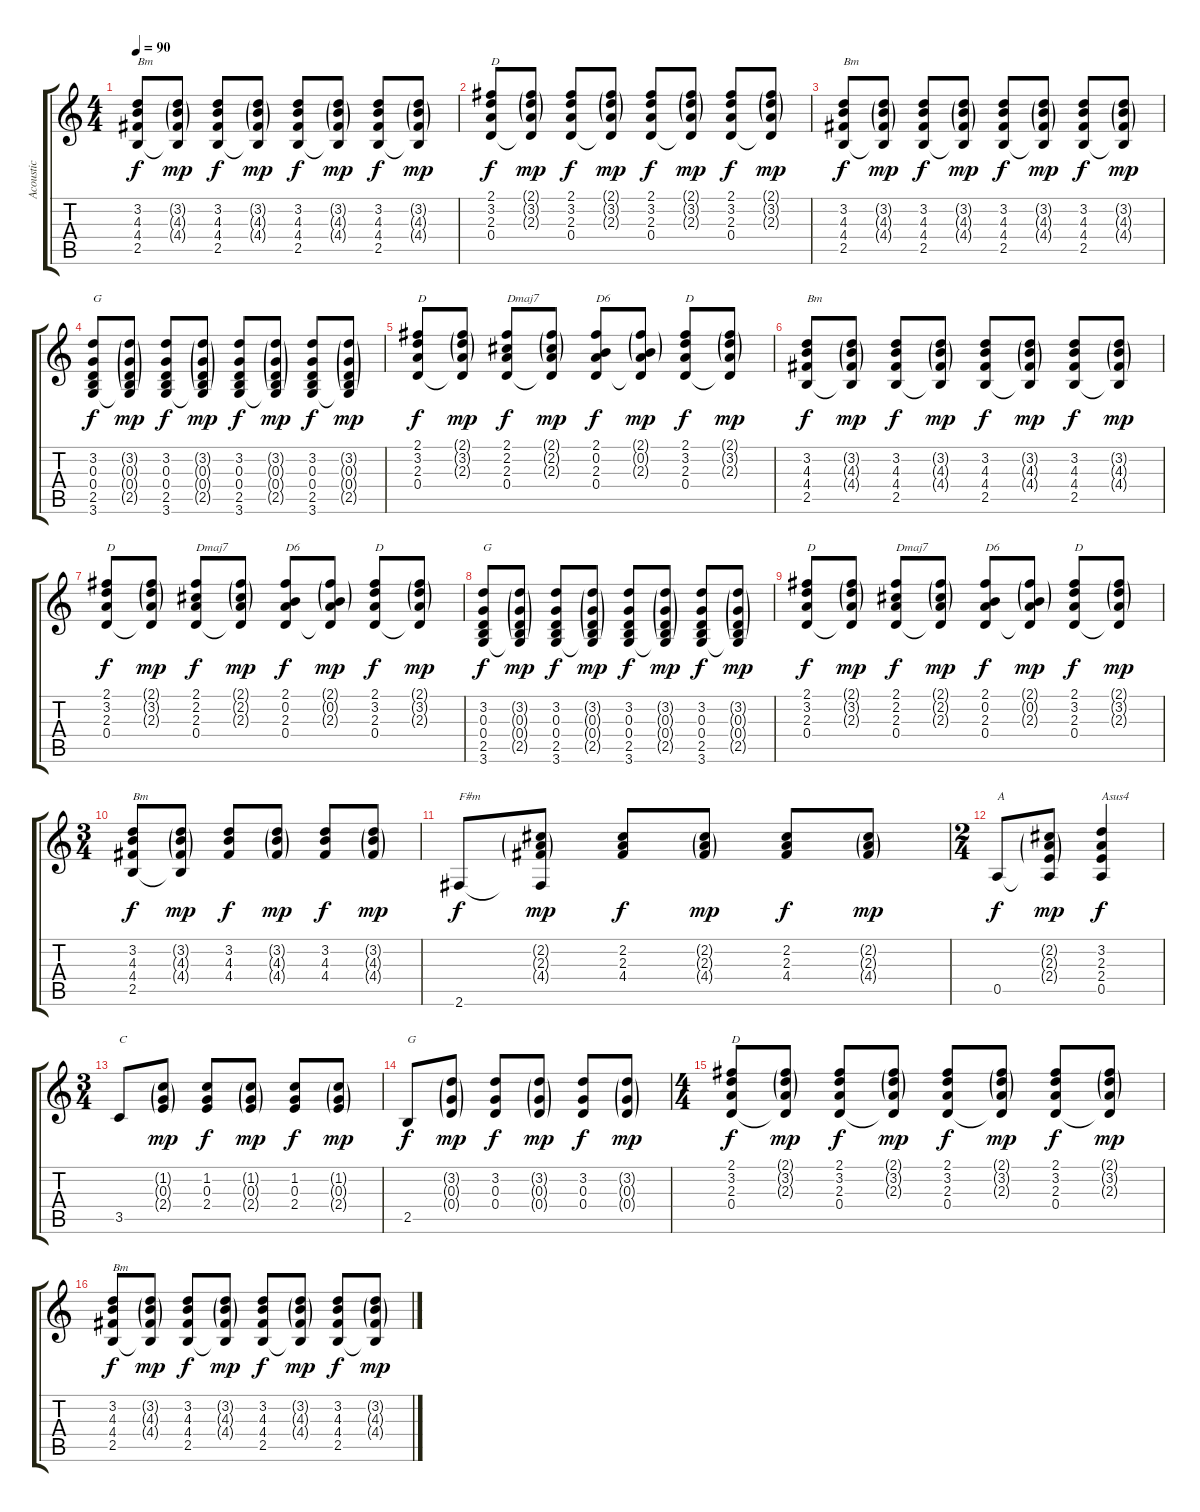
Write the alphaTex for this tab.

\track ("Acoustic" "Acoustic") {instrument acousticguitarsteel}
\staff {score tabs}
\tuning (E4 B3 G3 D3 A2 E2) {hide}
\ts (4 4)
\tempo 90
\clef g2
\ks c
(3.2 4.3 4.4 2.5).8{txt "Bm" dy f} (3.2{g} 4.3{g} 4.4{g} 2.5{t}).8{dy mp} (3.2 4.3 4.4 2.5).8{dy f} (3.2{g} 4.3{g} 4.4{g} 2.5{t}).8{dy mp} (3.2 4.3 4.4 2.5).8{dy f} (3.2{g} 4.3{g} 4.4{g} 2.5{t}).8{dy mp} (3.2 4.3 4.4 2.5).8{dy f} (3.2{g} 4.3{g} 4.4{g} 2.5{t}).8{dy mp} |
(2.1 3.2 2.3 0.4).8{txt "D" dy f} (2.1{g} 3.2{g} 2.3{g} 0.4{t}).8{dy mp} (2.1 3.2 2.3 0.4).8{dy f} (2.1{g} 3.2{g} 2.3{g} 0.4{t}).8{dy mp} (2.1 3.2 2.3 0.4).8{dy f} (2.1{g} 3.2{g} 2.3{g} 0.4{t}).8{dy mp} (2.1 3.2 2.3 0.4).8{dy f} (2.1{g} 3.2{g} 2.3{g} 0.4{t}).8{dy mp} |
(3.2 4.3 4.4 2.5).8{txt "Bm" dy f} (3.2{g} 4.3{g} 4.4{g} 2.5{t}).8{dy mp} (3.2 4.3 4.4 2.5).8{dy f} (3.2{g} 4.3{g} 4.4{g} 2.5{t}).8{dy mp} (3.2 4.3 4.4 2.5).8{dy f} (3.2{g} 4.3{g} 4.4{g} 2.5{t}).8{dy mp} (3.2 4.3 4.4 2.5).8{dy f} (3.2{g} 4.3{g} 4.4{g} 2.5{t}).8{dy mp} |
(3.2 0.3 0.4 2.5 3.6).8{txt "G" dy f} (3.2{g} 0.3{g} 0.4{g} 2.5{g} 3.6{t}).8{dy mp} (3.2 0.3 0.4 2.5 3.6).8{dy f} (3.2{g} 0.3{g} 0.4{g} 2.5{g} 3.6{t}).8{dy mp} (3.2 0.3 0.4 2.5 3.6).8{dy f} (3.2{g} 0.3{g} 0.4{g} 2.5{g} 3.6{t}).8{dy mp} (3.2 0.3 0.4 2.5 3.6).8{dy f} (3.2{g} 0.3{g} 0.4{g} 2.5{g} 3.6{t}).8{dy mp} |
(2.1 3.2 2.3 0.4).8{txt "D" dy f} (2.1{g} 3.2{g} 2.3{g} 0.4{t}).8{dy mp} (2.1 2.2 2.3 0.4).8{txt "Dmaj7" dy f} (2.1{g} 2.2{g} 2.3{g} 0.4{t}).8{dy mp} (2.1 0.2 2.3 0.4).8{txt "D6" dy f} (2.1{g} 0.2{g} 2.3{g} 0.4{t}).8{dy mp} (2.1 3.2 2.3 0.4).8{txt "D" dy f} (2.1{g} 3.2{g} 2.3{g} 0.4{t}).8{dy mp} |
(3.2 4.3 4.4 2.5).8{txt "Bm" dy f} (3.2{g} 4.3{g} 4.4{g} 2.5{t}).8{dy mp} (3.2 4.3 4.4 2.5).8{dy f} (3.2{g} 4.3{g} 4.4{g} 2.5{t}).8{dy mp} (3.2 4.3 4.4 2.5).8{dy f} (3.2{g} 4.3{g} 4.4{g} 2.5{t}).8{dy mp} (3.2 4.3 4.4 2.5).8{dy f} (3.2{g} 4.3{g} 4.4{g} 2.5{t}).8{dy mp} |
(2.1 3.2 2.3 0.4).8{txt "D" dy f} (2.1{g} 3.2{g} 2.3{g} 0.4{t}).8{dy mp} (2.1 2.2 2.3 0.4).8{txt "Dmaj7" dy f} (2.1{g} 2.2{g} 2.3{g} 0.4{t}).8{dy mp} (2.1 0.2 2.3 0.4).8{txt "D6" dy f} (2.1{g} 0.2{g} 2.3{g} 0.4{t}).8{dy mp} (2.1 3.2 2.3 0.4).8{txt "D" dy f} (2.1{g} 3.2{g} 2.3{g} 0.4{t}).8{dy mp} |
(3.2 0.3 0.4 2.5 3.6).8{txt "G" dy f} (3.2{g} 0.3{g} 0.4{g} 2.5{g} 3.6{t}).8{dy mp} (3.2 0.3 0.4 2.5 3.6).8{dy f} (3.2{g} 0.3{g} 0.4{g} 2.5{g} 3.6{t}).8{dy mp} (3.2 0.3 0.4 2.5 3.6).8{dy f} (3.2{g} 0.3{g} 0.4{g} 2.5{g} 3.6{t}).8{dy mp} (3.2 0.3 0.4 2.5 3.6).8{dy f} (3.2{g} 0.3{g} 0.4{g} 2.5{g} 3.6{t}).8{dy mp} |
(2.1 3.2 2.3 0.4).8{txt "D" dy f} (2.1{g} 3.2{g} 2.3{g} 0.4{t}).8{dy mp} (2.1 2.2 2.3 0.4).8{txt "Dmaj7" dy f} (2.1{g} 2.2{g} 2.3{g} 0.4{t}).8{dy mp} (2.1 0.2 2.3 0.4).8{txt "D6" dy f} (2.1{g} 0.2{g} 2.3{g} 0.4{t}).8{dy mp} (2.1 3.2 2.3 0.4).8{txt "D" dy f} (2.1{g} 3.2{g} 2.3{g} 0.4{t}).8{dy mp} |
\ts (3 4)
(3.2 4.3 4.4 2.5).8{txt "Bm" dy f} (3.2{g} 4.3{g} 4.4{g} 2.5{t}).8{dy mp} (3.2 4.3 4.4).8{dy f} (3.2{g} 4.3{g} 4.4{g}).8{dy mp} (3.2 4.3 4.4).8{dy f} (3.2{g} 4.3{g} 4.4{g}).8{dy mp} |
2.6.8{txt "F#m" dy f} (2.2{g} 2.3{g} 4.4{g} 2.6{t}).8{dy mp} (2.2 2.3 4.4).8{dy f} (2.2{g} 2.3{g} 4.4{g}).8{dy mp} (2.2 2.3 4.4).8{dy f} (2.2{g} 2.3{g} 4.4{g}).8{dy mp} |
\ts (2 4)
0.5.8{txt "A" dy f} (2.2{g} 2.3{g} 2.4{g} 0.5{t}).8{dy mp} (3.2 2.3 2.4 0.5).4{txt "Asus4" dy f} |
\ts (3 4)
3.5.8{txt "C"} (1.2{g} 0.3{g} 2.4{g}).8{dy mp} (1.2 0.3 2.4).8{dy f} (1.2{g} 0.3{g} 2.4{g}).8{dy mp} (1.2 0.3 2.4).8{dy f} (1.2{g} 0.3{g} 2.4{g}).8{dy mp} |
2.5.8{txt "G" dy f} (3.2{g} 0.3{g} 0.4{g}).8{dy mp} (3.2 0.3 0.4).8{dy f} (3.2{g} 0.3{g} 0.4{g}).8{dy mp} (3.2 0.3 0.4).8{dy f} (3.2{g} 0.3{g} 0.4{g}).8{dy mp} |
\ts (4 4)
(2.1 3.2 2.3 0.4).8{txt "D" dy f} (2.1{g} 3.2{g} 2.3{g} 0.4{t}).8{dy mp} (2.1 3.2 2.3 0.4).8{dy f} (2.1{g} 3.2{g} 2.3{g} 0.4{t}).8{dy mp} (2.1 3.2 2.3 0.4).8{dy f} (2.1{g} 3.2{g} 2.3{g} 0.4{t}).8{dy mp} (2.1 3.2 2.3 0.4).8{dy f} (2.1{g} 3.2{g} 2.3{g} 0.4{t}).8{dy mp} |
(3.2 4.3 4.4 2.5).8{txt "Bm" dy f} (3.2{g} 4.3{g} 4.4{g} 2.5{t}).8{dy mp} (3.2 4.3 4.4 2.5).8{dy f} (3.2{g} 4.3{g} 4.4{g} 2.5{t}).8{dy mp} (3.2 4.3 4.4 2.5).8{dy f} (3.2{g} 4.3{g} 4.4{g} 2.5{t}).8{dy mp} (3.2 4.3 4.4 2.5).8{dy f} (3.2{g} 4.3{g} 4.4{g} 2.5{t}).8{dy mp}
